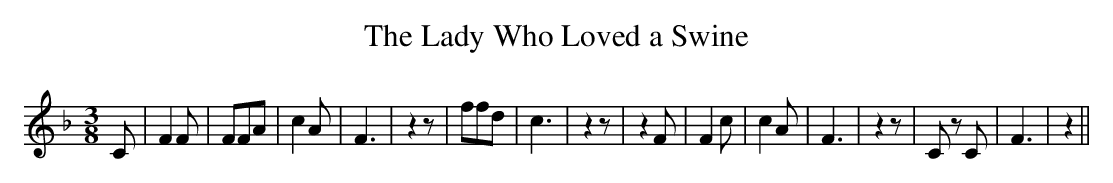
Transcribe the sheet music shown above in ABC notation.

X:1
T:The Lady Who Loved a Swine
M:3/8
L:1/8
K:F
 C| F2 F| FFA| c2 A| F3| z2 z| ffd| c3| z2 z| z2 F| F2 c| c2 A| F3|\
 z2 z| C z C| F3| z2||
